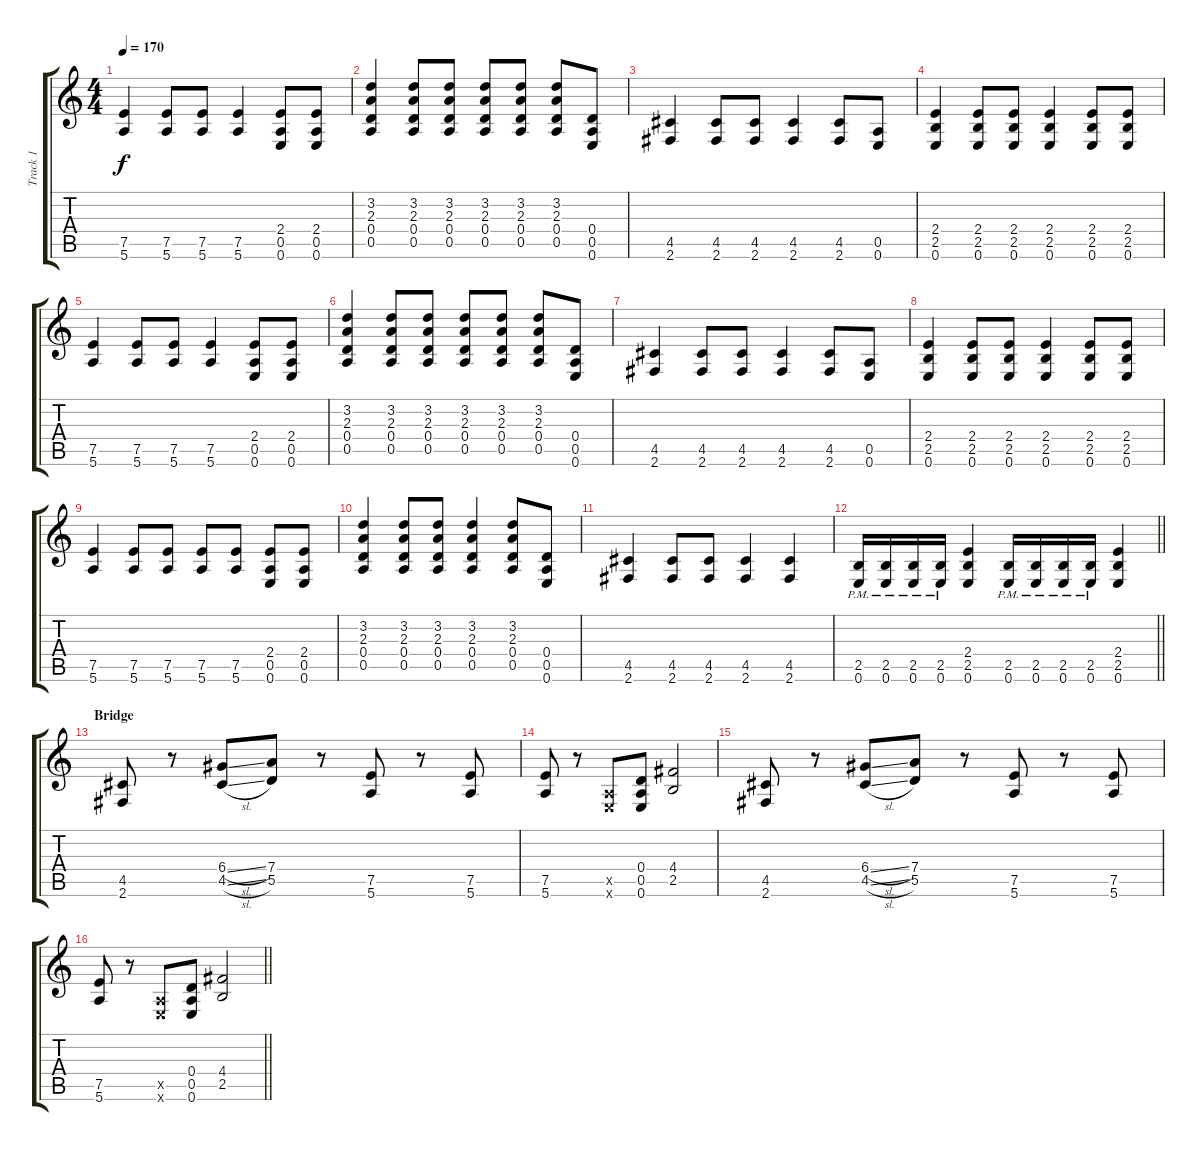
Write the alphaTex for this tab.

\track ("Track 1" "Track 1") {instrument distortionguitar}
\staff {score tabs}
\tuning (E4 B3 G3 D3 A2 E2) {hide}
\ts (4 4)
\tempo 170
\clef g2
\ks c
(7.5 5.6).4{dy f} (7.5 5.6).8 (7.5 5.6).8 (7.5 5.6).4 (2.4 0.5 0.6).8 (2.4 0.5 0.6).8 |
(3.2 2.3 0.4 0.5).4 (3.2 2.3 0.4 0.5).8 (3.2 2.3 0.4 0.5).8 (3.2 2.3 0.4 0.5).8 (3.2 2.3 0.4 0.5).8 (3.2 2.3 0.4 0.5).8 (0.4 0.5 0.6).8 |
(4.5 2.6).4 (4.5 2.6).8 (4.5 2.6).8 (4.5 2.6).4 (4.5 2.6).8 (0.5 0.6).8 |
(2.4 2.5 0.6).4 (2.4 2.5 0.6).8 (2.4 2.5 0.6).8 (2.4 2.5 0.6).4 (2.4 2.5 0.6).8 (2.4 2.5 0.6).8 |
(7.5 5.6).4 (7.5 5.6).8 (7.5 5.6).8 (7.5 5.6).4 (2.4 0.5 0.6).8 (2.4 0.5 0.6).8 |
(3.2 2.3 0.4 0.5).4 (3.2 2.3 0.4 0.5).8 (3.2 2.3 0.4 0.5).8 (3.2 2.3 0.4 0.5).8 (3.2 2.3 0.4 0.5).8 (3.2 2.3 0.4 0.5).8 (0.4 0.5 0.6).8 |
(4.5 2.6).4 (4.5 2.6).8 (4.5 2.6).8 (4.5 2.6).4 (4.5 2.6).8 (0.5 0.6).8 |
(2.4 2.5 0.6).4 (2.4 2.5 0.6).8 (2.4 2.5 0.6).8 (2.4 2.5 0.6).4 (2.4 2.5 0.6).8 (2.4 2.5 0.6).8 |
(7.5 5.6).4 (7.5 5.6).8 (7.5 5.6).8 (7.5 5.6).8 (7.5 5.6).8 (2.4 0.5 0.6).8 (2.4 0.5 0.6).8 |
(3.2 2.3 0.4 0.5).4 (3.2 2.3 0.4 0.5).8 (3.2 2.3 0.4 0.5).8 (3.2 2.3 0.4 0.5).4 (3.2 2.3 0.4 0.5).8 (0.4 0.5 0.6).8 |
(4.5 2.6).4 (4.5 2.6).8 (4.5 2.6).8 (4.5 2.6).4 (4.5 2.6).4 |
\barLineRight lightlight
(2.5{pm} 0.6{pm}).16 (2.5{pm} 0.6{pm}).16 (2.5{pm} 0.6{pm}).16 (2.5{pm} 0.6{pm}).16 (2.4 2.5 0.6).4 (2.5{pm} 0.6{pm}).16 (2.5{pm} 0.6{pm}).16 (2.5{pm} 0.6{pm}).16 (2.5{pm} 0.6{pm}).16 (2.4 2.5 0.6).4 |
\section ("" "Bridge")
(4.5 2.6).8 r.8 (6.4{sl} 4.5{sl}).8 (7.4 5.5).8 r.8 (7.5 5.6).8 r.8 (7.5 5.6).8 |
(7.5 5.6).8 r.8 (0.5{x} 0.6{x}).8 (0.4 0.5 0.6).8 (4.4 2.5).2 |
(4.5 2.6).8 r.8 (6.4{sl} 4.5{sl}).8 (7.4 5.5).8 r.8 (7.5 5.6).8 r.8 (7.5 5.6).8 |
\barLineRight lightlight
(7.5 5.6).8 r.8 (0.5{x} 0.6{x}).8 (0.4 0.5 0.6).8 (4.4 2.5).2
